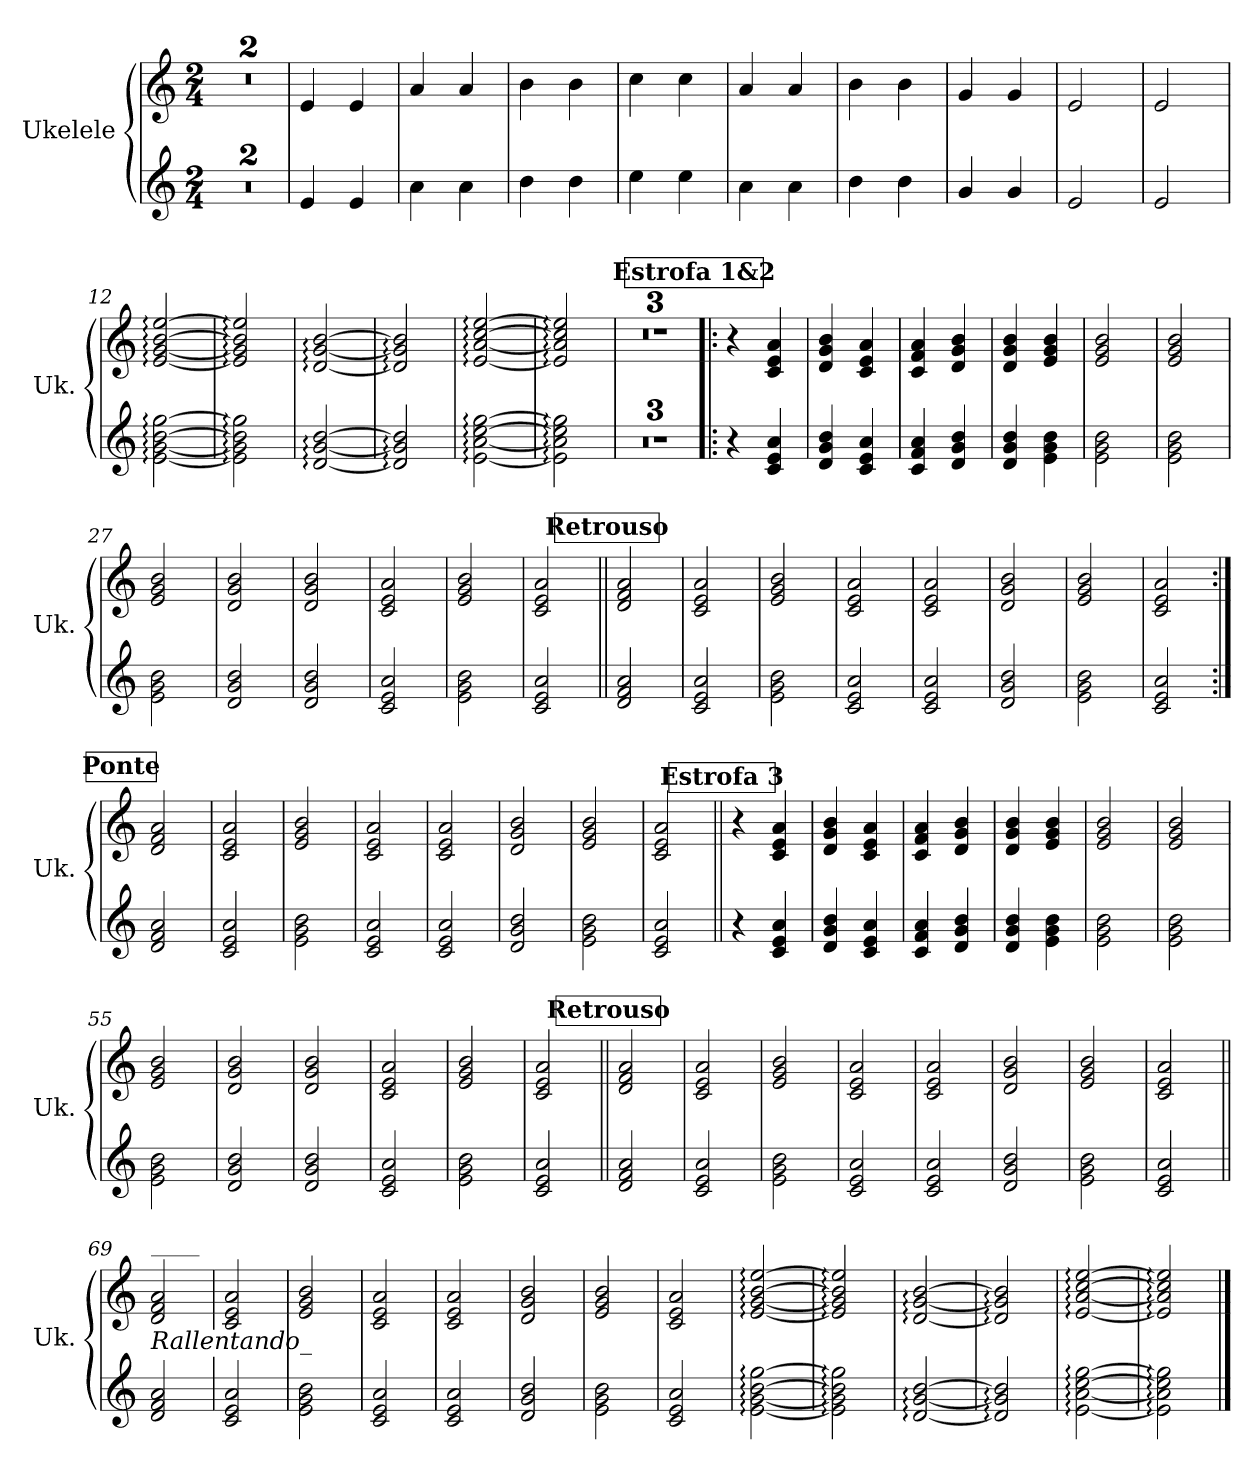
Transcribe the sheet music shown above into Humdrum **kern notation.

**kern	**kern
*part1	*part1
*staff2	*staff1
*I"Ukelele	*
*I'Uk.	*
*stria4	*
*	*clefG2
*k[]	*k[]
*M2/4	*M2/4
=1	=1
2r	2r
=2	=2
2r	2r
=3	=3
4e	4e/
4e	4e/
=4	=4
4a	4a/
4a	4a/
=5	=5
4b	4b\
4b	4b\
=6	=6
4cc	4cc\
4cc	4cc\
=7	=7
4a	4a/
4a	4a/
=8	=8
4b	4b\
4b	4b\
=9	=9
4g	4g/
4g	4g/
=10	=10
2e	2e/
=11	=11
2e	2e/
=12	=12
[2e: [2g: [2b: [2ee:	[2e/: [2g/: [2b/: [2ee/:
=13	=13
2e]: 2g]: 2b]: 2ee]:	2e/]: 2g/]: 2b/]: 2ee/]:
=14	=14
[2d: [2g: [2b:	[2d/: [2g/: [2b/:
=15	=15
2d]: 2g]: 2b]:	2d/]: 2g/]: 2b/]:
=16	=16
[2e: [2a: [2cc: [2ee:	[2e/: [2a/: [2cc/: [2ee/:
=17	=17
2e]: 2a]: 2cc]: 2ee]:	2e/]: 2a/]: 2cc/]: 2ee/]:
!!LO:LB:g=z
=18	=18
2r	2r
=19	=19
2r	2r
=20	=20
2r	2r
!!LO:REH:place=s1:a:B:fs=14:t=Estrofa 1&2
=21!|:	=21!|:
4r	4r
4c 4e 4a	4c/ 4e/ 4a/
=22	=22
4d 4g 4b	4d/ 4g/ 4b/
4c 4e 4a	4c/ 4e/ 4a/
=23	=23
4c 4f 4a	4c/ 4f/ 4a/
4d 4g 4b	4d/ 4g/ 4b/
=24	=24
4d 4g 4b	4d/ 4g/ 4b/
4e 4g 4b	4e/ 4g/ 4b/
=25	=25
2e 2g 2b	2e/ 2g/ 2b/
=26	=26
2e 2g 2b	2e/ 2g/ 2b/
=27	=27
2e 2g 2b	2e/ 2g/ 2b/
=28	=28
2d 2g 2b	2d/ 2g/ 2b/
=29	=29
2d 2g 2b	2d/ 2g/ 2b/
=30	=30
2c 2e 2a	2c/ 2e/ 2a/
=31	=31
2e 2g 2b	2e/ 2g/ 2b/
=32	=32
2c 2e 2a	2c/ 2e/ 2a/
!!LO:REH:place=s1:a:B:fs=14:t=Retrouso
=33||	=33||
2d 2f 2a	2d/ 2f/ 2a/
=34	=34
2c 2e 2a	2c/ 2e/ 2a/
=35	=35
2e 2g 2b	2e/ 2g/ 2b/
=36	=36
2c 2e 2a	2c/ 2e/ 2a/
!!LO:LB:g=z
=37	=37
2c 2e 2a	2c/ 2e/ 2a/
=38	=38
2d 2g 2b	2d/ 2g/ 2b/
=39	=39
2e 2g 2b	2e/ 2g/ 2b/
=40	=40
2c 2e 2a	2c/ 2e/ 2a/
!!LO:REH:place=s1:a:B:fs=14:t=Ponte
=41:|!	=41:|!
2d 2f 2a	2d/ 2f/ 2a/
=42	=42
2c 2e 2a	2c/ 2e/ 2a/
=43	=43
2e 2g 2b	2e/ 2g/ 2b/
=44	=44
2c 2e 2a	2c/ 2e/ 2a/
=45	=45
2c 2e 2a	2c/ 2e/ 2a/
=46	=46
2d 2g 2b	2d/ 2g/ 2b/
=47	=47
2e 2g 2b	2e/ 2g/ 2b/
=48	=48
2c 2e 2a	2c/ 2e/ 2a/
!!LO:REH:place=s1:a:B:fs=14:t=Estrofa 3
=49||	=49||
4r	4r
4c 4e 4a	4c/ 4e/ 4a/
=50	=50
4d 4g 4b	4d/ 4g/ 4b/
4c 4e 4a	4c/ 4e/ 4a/
=51	=51
4c 4f 4a	4c/ 4f/ 4a/
4d 4g 4b	4d/ 4g/ 4b/
=52	=52
4d 4g 4b	4d/ 4g/ 4b/
4e 4g 4b	4e/ 4g/ 4b/
=53	=53
2e 2g 2b	2e/ 2g/ 2b/
=54	=54
2e 2g 2b	2e/ 2g/ 2b/
!!LO:LB:g=z
=55	=55
2e 2g 2b	2e/ 2g/ 2b/
=56	=56
2d 2g 2b	2d/ 2g/ 2b/
=57	=57
2d 2g 2b	2d/ 2g/ 2b/
=58	=58
2c 2e 2a	2c/ 2e/ 2a/
=59	=59
2e 2g 2b	2e/ 2g/ 2b/
=60	=60
2c 2e 2a	2c/ 2e/ 2a/
!!LO:REH:place=s1:a:B:fs=14:t=Retrouso
=61||	=61||
2d 2f 2a	2d/ 2f/ 2a/
=62	=62
2c 2e 2a	2c/ 2e/ 2a/
=63	=63
2e 2g 2b	2e/ 2g/ 2b/
=64	=64
2c 2e 2a	2c/ 2e/ 2a/
=65	=65
2c 2e 2a	2c/ 2e/ 2a/
=66	=66
2d 2g 2b	2d/ 2g/ 2b/
=67	=67
2e 2g 2b	2e/ 2g/ 2b/
=68	=68
2c 2e 2a	2c/ 2e/ 2a/
=69||	=69||
!!LO:REH:place=s1:a:B:fs=14:t=CODA
*	*MM95
!	!LO:TX:b:i:t=Rallentando_
!	!LO:TX:t=____
2d 2f 2a	2d/ 2f/ 2a/
=70	=70
2c 2e 2a	2c/ 2e/ 2a/
=71	=71
*	*MM90
2e 2g 2b	2e/ 2g/ 2b/
=72	=72
2c 2e 2a	2c/ 2e/ 2a/
!!LO:LB:g=z
=73	=73
*	*MM80
2c 2e 2a	2c/ 2e/ 2a/
=74	=74
2d 2g 2b	2d/ 2g/ 2b/
=75	=75
2e 2g 2b	2e/ 2g/ 2b/
=76	=76
2c 2e 2a	2c/ 2e/ 2a/
=77	=77
[2e: [2g: [2b: [2ee:	[2e/: [2g/: [2b/: [2ee/:
=78	=78
2e]: 2g]: 2b]: 2ee]:	2e/]: 2g/]: 2b/]: 2ee/]:
=79	=79
[2d: [2g: [2b:	[2d/: [2g/: [2b/:
=80	=80
2d]: 2g]: 2b]:	2d/]: 2g/]: 2b/]:
=81	=81
[2e: [2a: [2cc: [2ee:	[2e/: [2a/: [2cc/: [2ee/:
=82	=82
2e]: 2a]: 2cc]: 2ee]:	2e/]: 2a/]: 2cc/]: 2ee/]:
==	==
*-	*-
